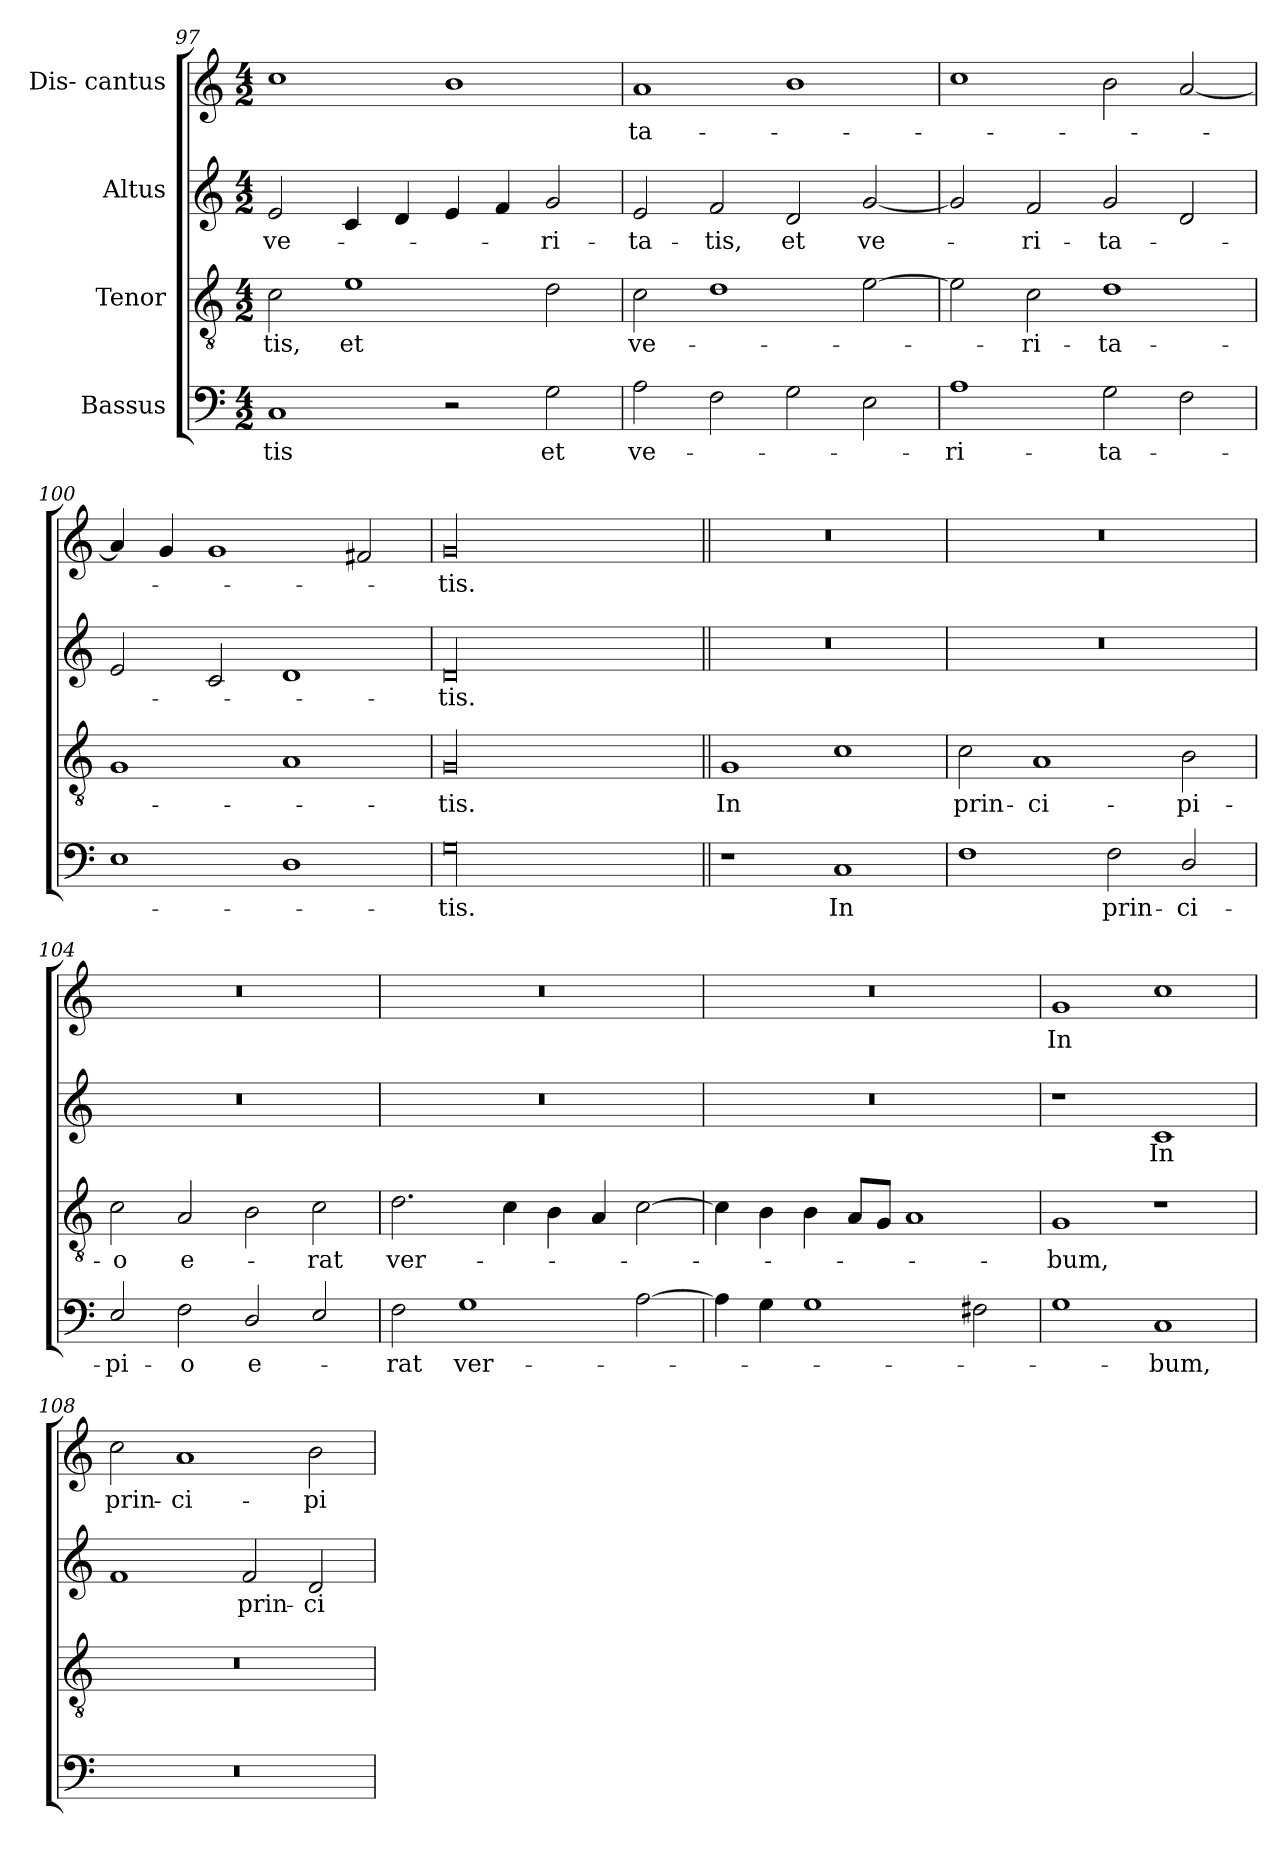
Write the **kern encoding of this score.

**kern	**text	**kern	**text	**kern	**text	**kern	**text
*part4	*part4	*part3	*part3	*part2	*part2	*part1	*part1
*staff4	*staff4	*staff3	*staff3	*staff2	*staff2	*staff1	*staff1
*I"Bassus	*	*I"Tenor	*	*I"Altus	*	*I"Dis- cantus	*
*clefF4	*	*clefGv2	*	*clefG2	*	*clefG2	*
*k[]	*	*k[]	*	*k[]	*	*k[]	*
*M4/2	*	*M4/2	*	*M4/2	*	*M4/2	*
=97	=97	=97	=97	=97	=97	=97	=97
!	!LO:LY:b	!	!LO:LY:b	!	!LO:LY:b	!	!
1C	-tis	2c\	-tis,	2e/	ve-	1cc	.
!	!	!	!LO:LY:b	!	!	!	!
.	.	1e	et	4c/	.	.	.
.	.	.	.	4d/	.	.	.
2r	.	.	.	4e/	.	1b	.
.	.	.	.	4f/	.	.	.
!	!LO:LY:b	!	!	!	!LO:LY:b	!	!
2G\	et	2d\	.	2g/	ri-	.	.
=98	=98	=98	=98	=98	=98	=98	=98
!	!LO:LY:b	!	!LO:LY:b	!	!LO:LY:b	!	!LO:LY:b
2A\	ve-	2c\	ve-	2e/	-ta-	1a	-ta-
!	!	!	!	!	!LO:LY:b	!	!
2F\	.	1d	.	2f/	-tis,	.	.
!	!	!	!	!	!LO:LY:b	!	!
2G\	.	.	.	2d/	et	1b	.
!	!	!	!	!	!LO:LY:b	!	!
2E\	.	[2e	.	[2g	ve-	.	.
=99	=99	=99	=99	=99	=99	=99	=99
!	!LO:LY:b	!	!	!	!	!	!
1A	-ri-	2e\]	.	2g/]	.	1cc	.
!	!	!	!LO:LY:b	!	!LO:LY:b	!	!
.	.	2c\	-ri-	2f/	-ri-	.	.
!	!LO:LY:b	!	!LO:LY:b	!	!LO:LY:b	!	!
2G\	-ta-	1d	-ta-	2g/	-ta-	2b\	.
2F\	.	.	.	2d/	.	[2a/	.
=100	=100	=100	=100	=100	=100	=100	=100
1E	.	1G	.	2e/	.	4a/]	.
.	.	.	.	.	.	4g/	.
.	.	.	.	2c/	.	1g	.
1D	.	1A	.	1d	.	.	.
.	.	.	.	.	.	2f#X/	.
=101	=101	=101	=101	=101	=101	=101	=101
!	!LO:LY:b	!	!LO:LY:b	!	!LO:LY:b	!	!LO:LY:b
00G\	-tis.	00G/	-tis.	00d/	-tis.	00g/	-tis.
!!LO:PB:g=z
=102||	=102||	=102||	=102||	=102||	=102||	=102||	=102||
!	!	!	!LO:LY:b	!	!	!	!
1r	.	1G	In	0r	.	0r	.
!	!LO:LY:b	!	!	!	!	!	!
1C	In	1c	.	.	.	.	.
=103	=103	=103	=103	=103	=103	=103	=103
!	!	!	!LO:LY:b	!	!	!	!
1F	.	2c\	prin-	0r	.	0r	.
!	!	!	!LO:LY:b	!	!	!	!
.	.	1A	-ci-	.	.	.	.
!	!LO:LY:b	!	!	!	!	!	!
2F\	prin-	.	.	.	.	.	.
!	!LO:LY:b	!	!LO:LY:b	!	!	!	!
2D/	-ci-	2B\	-pi-	.	.	.	.
=104	=104	=104	=104	=104	=104	=104	=104
!	!LO:LY:b	!	!LO:LY:b	!	!	!	!
2E/	-pi-	2c\	-o	0r	.	0r	.
!	!LO:LY:b	!	!LO:LY:b	!	!	!	!
2F\	-o	2A/	e-	.	.	.	.
!	!LO:LY:b	!	!	!	!	!	!
2D/	e-	2B\	.	.	.	.	.
!	!	!	!LO:LY:b	!	!	!	!
2E/	.	2c\	-rat	.	.	.	.
=105	=105	=105	=105	=105	=105	=105	=105
!	!LO:LY:b	!	!LO:LY:b	!	!	!	!
2F\	-rat	2.d\	ver-	0r	.	0r	.
!	!LO:LY:b	!	!	!	!	!	!
1G	ver-	.	.	.	.	.	.
.	.	4c\	.	.	.	.	.
.	.	4B\	.	.	.	.	.
.	.	4A/	.	.	.	.	.
[2A\	.	[2c\	.	.	.	.	.
=106	=106	=106	=106	=106	=106	=106	=106
4A\]	.	4c\]	.	0r	.	0r	.
4G\	.	4B\	.	.	.	.	.
1G	.	4B\	.	.	.	.	.
.	.	8A/L	.	.	.	.	.
.	.	8G/J	.	.	.	.	.
.	.	1A	.	.	.	.	.
2F#X\	.	.	.	.	.	.	.
=107	=107	=107	=107	=107	=107	=107	=107
!	!	!	!LO:LY:b	!	!	!	!LO:LY:b
1G	.	1G	-bum,	1r	.	1g	In
!	!LO:LY:b	!	!	!	!LO:LY:b	!	!
1C	-bum,	1r	.	1c	In	1cc	.
!!LO:LB:g=z
=108	=108	=108	=108	=108	=108	=108	=108
!	!	!	!	!	!	!	!LO:LY:b
0r	.	0r	.	1f	.	2cc\	prin-
!	!	!	!	!	!	!	!LO:LY:b
.	.	.	.	.	.	1a	-ci-
!	!	!	!	!	!LO:LY:b	!	!
.	.	.	.	2f/	prin-	.	.
!	!	!	!	!	!LO:LY:b	!	!LO:LY:b
.	.	.	.	2d/	-ci-	2b\	-pi-
=	=	=	=	=	=	=	=
*-	*-	*-	*-	*-	*-	*-	*-
